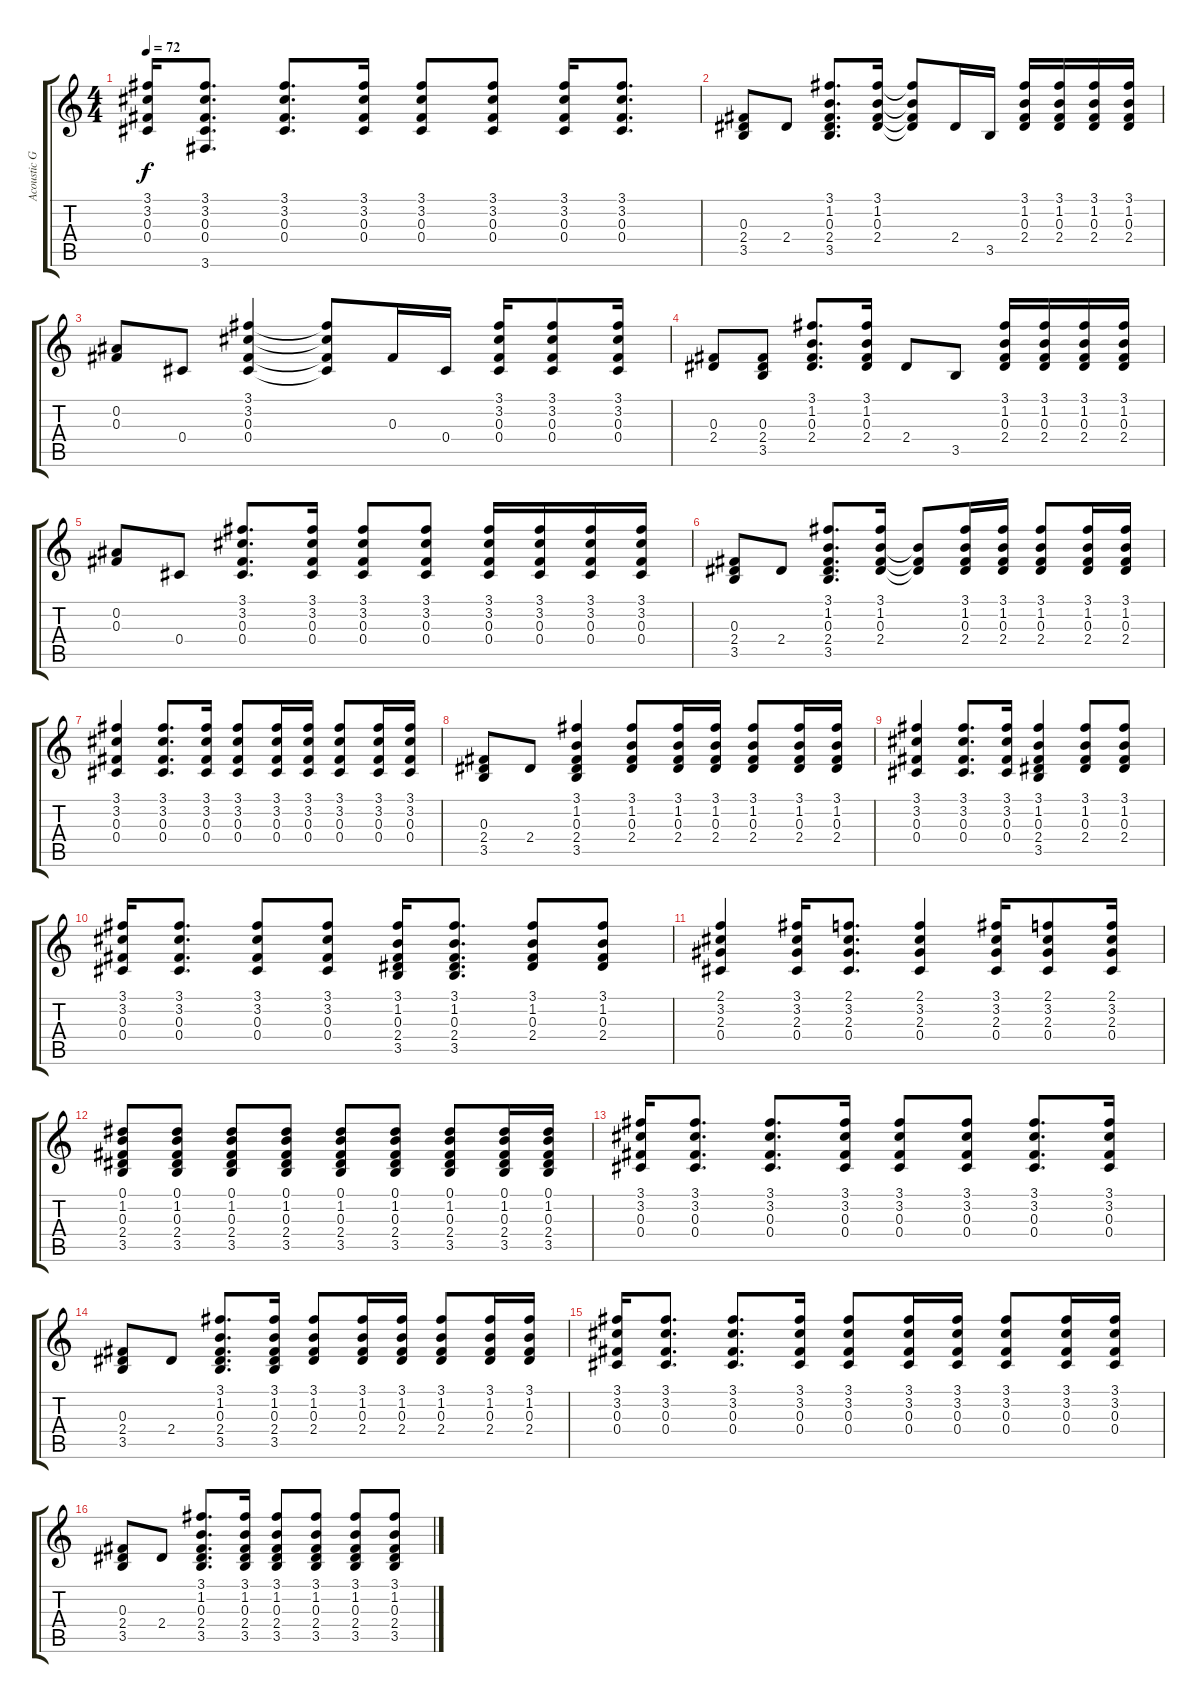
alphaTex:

\track ("Acoustic Guitar" "Acoustic G") {instrument acousticguitarsteel}
\staff {score tabs}
\tuning (Eb4 Bb3 Gb3 Db3 Ab2 Eb2) {hide}
\ts (4 4)
\tempo 72
\clef g2
\ks c
(3.1 3.2 0.3 0.4).16{dy f instrument acousticguitarsteel} (3.1 3.2 0.3 0.4 3.6).8{d} (3.1 3.2 0.3 0.4).8{d} (3.1 3.2 0.3 0.4).16 (3.1 3.2 0.3 0.4).8 (3.1 3.2 0.3 0.4).8 (3.1 3.2 0.3 0.4).16 (3.1 3.2 0.3 0.4).8{d} |
(0.3 2.4 3.5).8 2.4.8 (3.1 1.2 0.3 2.4 3.5).8{d} (3.1 1.2 0.3 2.4).16 (3.1{t} 1.2{t} 0.3{t} 2.4{t}).8 2.4.16 3.5.16 (3.1 1.2 0.3 2.4).16 (3.1 1.2 0.3 2.4).16 (3.1 1.2 0.3 2.4).16 (3.1 1.2 0.3 2.4).16 |
(0.2 0.3).8 0.4.8 (3.1 3.2 0.3 0.4).4 (3.1{t} 3.2{t} 0.3{t} 0.4{t}).8 0.3.16 0.4.16 (3.1 3.2 0.3 0.4).16 (3.1 3.2 0.3 0.4).8 (3.1 3.2 0.3 0.4).16 |
(0.3 2.4).8 (0.3 2.4 3.5).8 (3.1 1.2 0.3 2.4).8{d} (3.1 1.2 0.3 2.4).16 2.4.8 3.5.8 (3.1 1.2 0.3 2.4).16 (3.1 1.2 0.3 2.4).16 (3.1 1.2 0.3 2.4).16 (3.1 1.2 0.3 2.4).16 |
(0.2 0.3).8 0.4.8 (3.1 3.2 0.3 0.4).8{d} (3.1 3.2 0.3 0.4).16 (3.1 3.2 0.3 0.4).8 (3.1 3.2 0.3 0.4).8 (3.1 3.2 0.3 0.4).16 (3.1 3.2 0.3 0.4).16 (3.1 3.2 0.3 0.4).16 (3.1 3.2 0.3 0.4).16 |
(0.3 2.4 3.5).8 2.4.8 (3.1 1.2 0.3 2.4 3.5).8{d} (3.1 1.2 0.3 2.4).16 (1.2{t} 0.3{t} 2.4{t}).8 (3.1 1.2 0.3 2.4).16 (3.1 1.2 0.3 2.4).16 (3.1 1.2 0.3 2.4).8 (3.1 1.2 0.3 2.4).16 (3.1 1.2 0.3 2.4).16 |
(3.1 3.2 0.3 0.4).4 (3.1 3.2 0.3 0.4).8{d} (3.1 3.2 0.3 0.4).16 (3.1 3.2 0.3 0.4).8 (3.1 3.2 0.3 0.4).16 (3.1 3.2 0.3 0.4).16 (3.1 3.2 0.3 0.4).8 (3.1 3.2 0.3 0.4).16 (3.1 3.2 0.3 0.4).16 |
(0.3 2.4 3.5).8 2.4.8 (3.1 1.2 0.3 2.4 3.5).4 (3.1 1.2 0.3 2.4).8 (3.1 1.2 0.3 2.4).16 (3.1 1.2 0.3 2.4).16 (3.1 1.2 0.3 2.4).8 (3.1 1.2 0.3 2.4).16 (3.1 1.2 0.3 2.4).16 |
(3.1 3.2 0.3 0.4).4 (3.1 3.2 0.3 0.4).8{d} (3.1 3.2 0.3 0.4).16 (3.1 1.2 0.3 2.4 3.5).4 (3.1 1.2 0.3 2.4).8 (3.1 1.2 0.3 2.4).8 |
(3.1 3.2 0.3 0.4).16 (3.1 3.2 0.3 0.4).8{d} (3.1 3.2 0.3 0.4).8 (3.1 3.2 0.3 0.4).8 (3.1 1.2 0.3 2.4 3.5).16 (3.1 1.2 0.3 2.4 3.5).8{d} (3.1 1.2 0.3 2.4).8 (3.1 1.2 0.3 2.4).8 |
(2.1 3.2 2.3 0.4).4 (3.1 3.2 2.3 0.4).16 (2.1 3.2 2.3 0.4).8{d} (2.1 3.2 2.3 0.4).4 (3.1 3.2 2.3 0.4).16 (2.1 3.2 2.3 0.4).8 (2.1 3.2 2.3 0.4).16 |
(0.1 1.2 0.3 2.4 3.5).8 (0.1 1.2 0.3 2.4 3.5).8 (0.1 1.2 0.3 2.4 3.5).8 (0.1 1.2 0.3 2.4 3.5).8 (0.1 1.2 0.3 2.4 3.5).8 (0.1 1.2 0.3 2.4 3.5).8 (0.1 1.2 0.3 2.4 3.5).8 (0.1 1.2 0.3 2.4 3.5).16 (0.1 1.2 0.3 2.4 3.5).16 |
(3.1 3.2 0.3 0.4).16 (3.1 3.2 0.3 0.4).8{d} (3.1 3.2 0.3 0.4).8{d} (3.1 3.2 0.3 0.4).16 (3.1 3.2 0.3 0.4).8 (3.1 3.2 0.3 0.4).8 (3.1 3.2 0.3 0.4).8{d} (3.1 3.2 0.3 0.4).16 |
(0.3 2.4 3.5).8 2.4.8 (3.1 1.2 0.3 2.4 3.5).8{d} (3.1 1.2 0.3 2.4 3.5).16 (3.1 1.2 0.3 2.4).8 (3.1 1.2 0.3 2.4).16 (3.1 1.2 0.3 2.4).16 (3.1 1.2 0.3 2.4).8 (3.1 1.2 0.3 2.4).16 (3.1 1.2 0.3 2.4).16 |
(3.1 3.2 0.3 0.4).16 (3.1 3.2 0.3 0.4).8{d} (3.1 3.2 0.3 0.4).8{d} (3.1 3.2 0.3 0.4).16 (3.1 3.2 0.3 0.4).8 (3.1 3.2 0.3 0.4).16 (3.1 3.2 0.3 0.4).16 (3.1 3.2 0.3 0.4).8 (3.1 3.2 0.3 0.4).16 (3.1 3.2 0.3 0.4).16 |
(0.3 2.4 3.5).8 2.4.8 (3.1 1.2 0.3 2.4 3.5).8{d} (3.1 1.2 0.3 2.4 3.5).16 (3.1 1.2 0.3 2.4 3.5).8 (3.1 1.2 0.3 2.4 3.5).8 (3.1 1.2 0.3 2.4 3.5).8 (3.1 1.2 0.3 2.4 3.5).8
